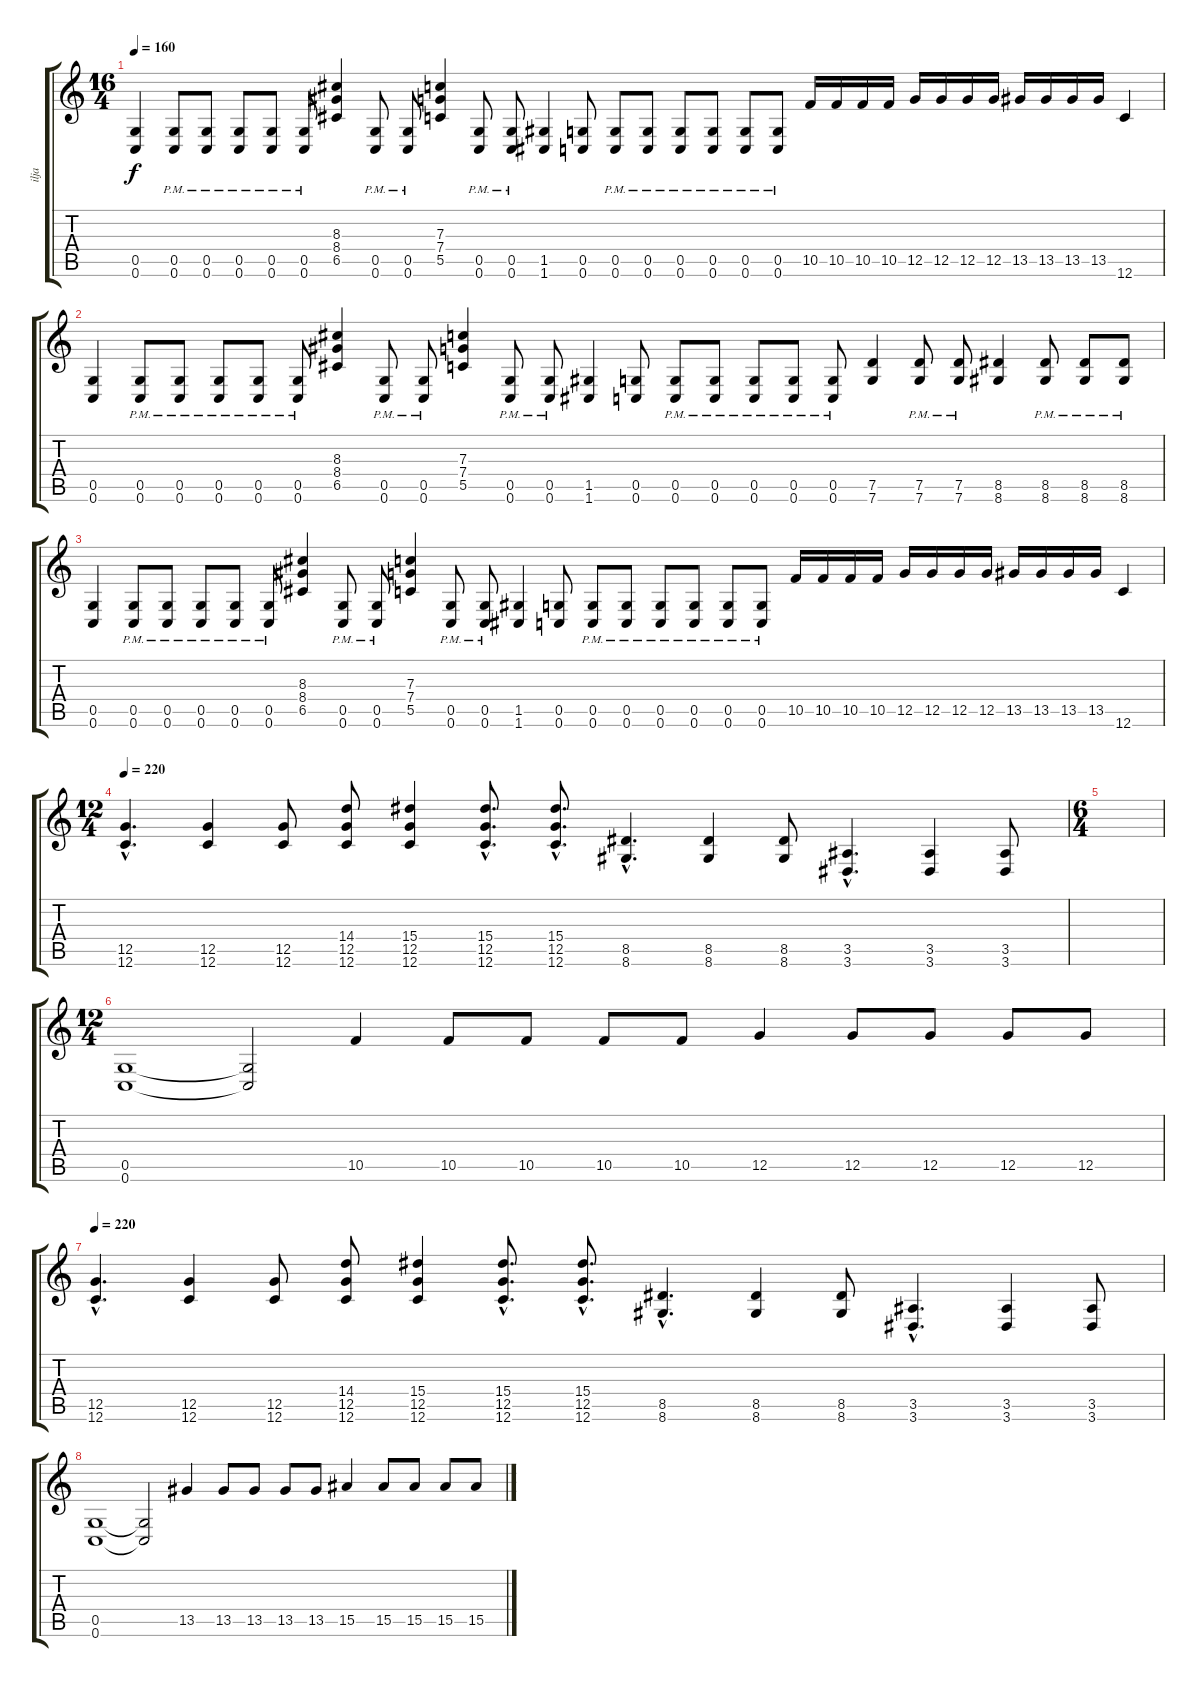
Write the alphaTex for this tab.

\track ("ilja" "ilja") {instrument overdrivenguitar}
\staff {score tabs}
\tuning (D4 A3 F3 C3 G2 C2) {hide}
\ts (16 4)
\tempo 160
\clef g2
\ks c
(0.5 0.6).4{dy f} (0.5{pm} 0.6{pm}).8 (0.5{pm} 0.6{pm}).8 (0.5{pm} 0.6{pm}).8 (0.5{pm} 0.6{pm}).8 (0.5{pm} 0.6{pm}).8 (8.3 8.4 6.5).4 (0.5{pm} 0.6{pm}).8 (0.5{pm} 0.6{pm}).8 (7.3 7.4 5.5).4 (0.5{pm} 0.6{pm}).8 (0.5{pm} 0.6{pm}).8 (1.5 1.6).4 (0.5 0.6).8 (0.5{pm} 0.6{pm}).8 (0.5{pm} 0.6{pm}).8 (0.5{pm} 0.6{pm}).8 (0.5{pm} 0.6{pm}).8 (0.5{pm} 0.6{pm}).8 (0.5{pm} 0.6{pm}).8 10.5.16 10.5.16 10.5.16 10.5.16 12.5.16 12.5.16 12.5.16 12.5.16 13.5.16 13.5.16 13.5.16 13.5.16 12.6.4 |
(0.5 0.6).4 (0.5{pm} 0.6{pm}).8 (0.5{pm} 0.6{pm}).8 (0.5{pm} 0.6{pm}).8 (0.5{pm} 0.6{pm}).8 (0.5{pm} 0.6{pm}).8 (8.3 8.4 6.5).4 (0.5{pm} 0.6{pm}).8 (0.5{pm} 0.6{pm}).8 (7.3 7.4 5.5).4 (0.5{pm} 0.6{pm}).8 (0.5{pm} 0.6{pm}).8 (1.5 1.6).4 (0.5 0.6).8 (0.5{pm} 0.6{pm}).8 (0.5{pm} 0.6{pm}).8 (0.5{pm} 0.6{pm}).8 (0.5{pm} 0.6{pm}).8 (0.5{pm} 0.6{pm}).8 (7.5 7.6).4 (7.5{pm} 7.6{pm}).8 (7.5{pm} 7.6{pm}).8 (8.5 8.6).4 (8.5{pm} 8.6{pm}).8 (8.5{pm} 8.6{pm}).8 (8.5{pm} 8.6{pm}).8 |
(0.5 0.6).4 (0.5{pm} 0.6{pm}).8 (0.5{pm} 0.6{pm}).8 (0.5{pm} 0.6{pm}).8 (0.5{pm} 0.6{pm}).8 (0.5{pm} 0.6{pm}).8 (8.3 8.4 6.5).4 (0.5{pm} 0.6{pm}).8 (0.5{pm} 0.6{pm}).8 (7.3 7.4 5.5).4 (0.5{pm} 0.6{pm}).8 (0.5{pm} 0.6{pm}).8 (1.5 1.6).4 (0.5 0.6).8 (0.5{pm} 0.6{pm}).8 (0.5{pm} 0.6{pm}).8 (0.5{pm} 0.6{pm}).8 (0.5{pm} 0.6{pm}).8 (0.5{pm} 0.6{pm}).8 (0.5{pm} 0.6{pm}).8 10.5.16 10.5.16 10.5.16 10.5.16 12.5.16 12.5.16 12.5.16 12.5.16 13.5.16 13.5.16 13.5.16 13.5.16 12.6.4 |
\ts (12 4)
\tempo 220
(12.5{hac} 12.6{hac}).4{d} (12.5 12.6).4 (12.5 12.6).8 (14.4 12.5 12.6).8 (15.4 12.5 12.6).4 (15.4{hac} 12.5{hac} 12.6{hac}).8{d} (15.4{hac} 12.5{hac} 12.6{hac}).8{d} (8.5{hac} 8.6{hac}).4{d} (8.5 8.6).4 (8.5 8.6).8 (3.5{hac} 3.6{hac}).4{d} (3.5 3.6).4 (3.5 3.6).8 |
\ts (6 4)
|
\ts (12 4)
(0.5 0.6).1 (0.5{t} 0.6{t}).2 10.5.4 10.5.8 10.5.8 10.5.8 10.5.8 12.5.4 12.5.8 12.5.8 12.5.8 12.5.8 |
\tempo 220
(12.5{hac} 12.6{hac}).4{d} (12.5 12.6).4 (12.5 12.6).8 (14.4 12.5 12.6).8 (15.4 12.5 12.6).4 (15.4{hac} 12.5{hac} 12.6{hac}).8{d} (15.4{hac} 12.5{hac} 12.6{hac}).8{d} (8.5{hac} 8.6{hac}).4{d} (8.5 8.6).4 (8.5 8.6).8 (3.5{hac} 3.6{hac}).4{d} (3.5 3.6).4 (3.5 3.6).8 |
(0.5 0.6).1 (0.5{t} 0.6{t}).2 13.5.4 13.5.8 13.5.8 13.5.8 13.5.8 15.5.4 15.5.8 15.5.8 15.5.8 15.5.8
